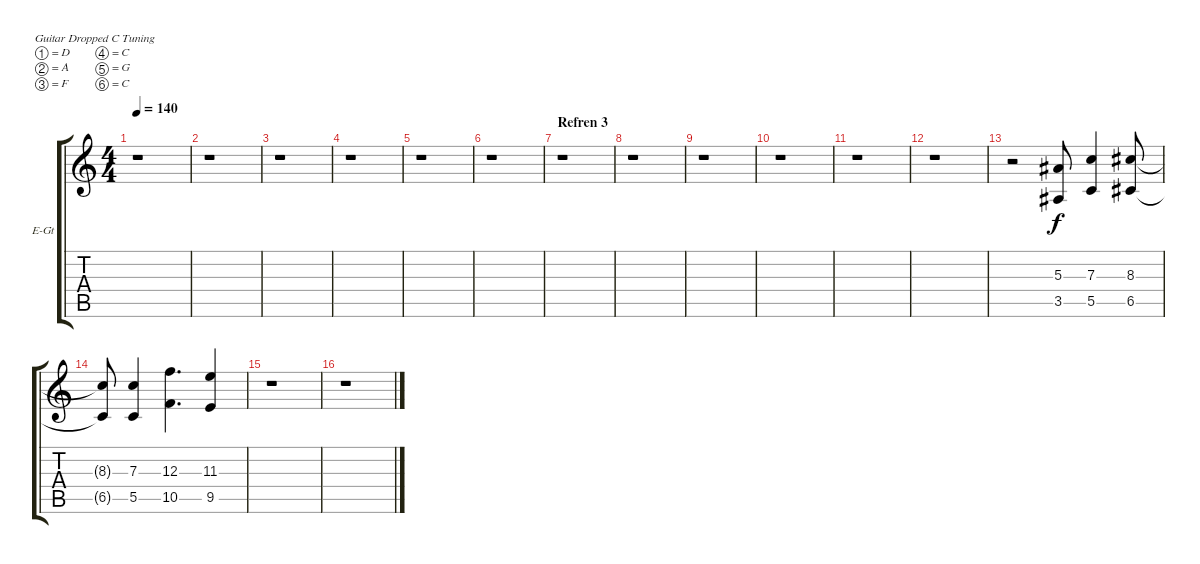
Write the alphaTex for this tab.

\bracketExtendMode groupsimilarinstruments
\firstSystemTrackNameOrientation horizontal
\otherSystemsTrackNameOrientation horizontal
\track ("SFX 2" "E-Gt") {instrument electricguitarjazz}
\staff {score tabs}
\tuning (D4 A3 F3 C3 G2 C2)
\ts (4 4)
\tempo 140
\clef g2
\ks c
r.1{dy f} |
r.1 |
r.1 |
r.1 |
r.1 |
r.1 |
\section ("" "Refren 3")
r.1 |
r.1 |
r.1 |
r.1 |
r.1 |
r.1 |
r.2 (5.3 3.5).8 (7.3 5.5).4 (8.3 6.5).8 |
(8.3{t} 6.5{t}).8 (7.3 5.5).4 (12.3 10.5).4{d} (11.3 9.5).4 |
r.1 |
r.1
